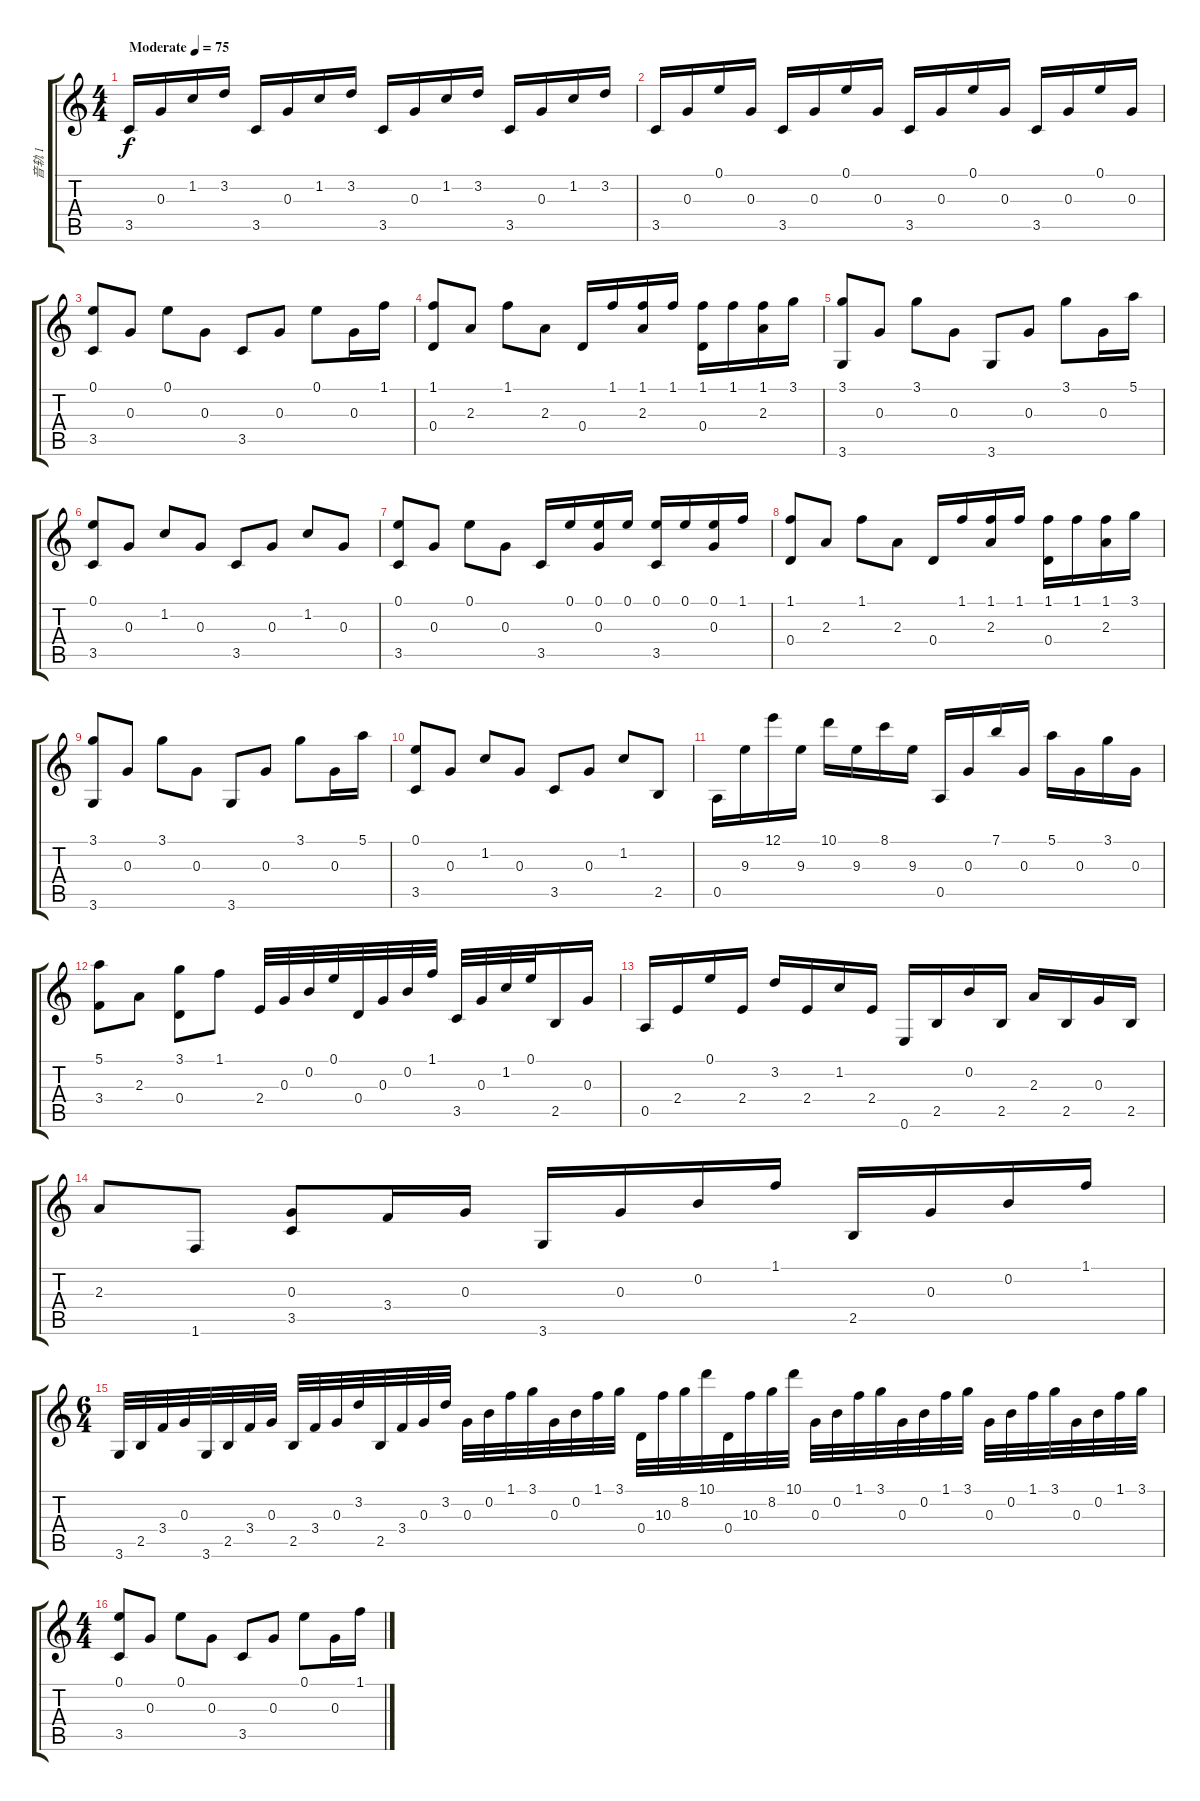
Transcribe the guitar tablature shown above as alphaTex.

\track ("音轨 1" "音轨 1") {instrument acousticguitarnylon}
\staff {score tabs}
\tuning (E4 B3 G3 D3 A2 E2) {hide}
\ts (4 4)
\tempo (75 "Moderate")
\clef g2
\ks c
3.5.16{dy f instrument acousticguitarnylon} 0.3.16 1.2.16 3.2.16 3.5.16 0.3.16 1.2.16 3.2.16 3.5.16 0.3.16 1.2.16 3.2.16 3.5.16 0.3.16 1.2.16 3.2.16 |
3.5.16 0.3.16 0.1.16 0.3.16 3.5.16 0.3.16 0.1.16 0.3.16 3.5.16 0.3.16 0.1.16 0.3.16 3.5.16 0.3.16 0.1.16 0.3.16 |
(0.1 3.5).8 0.3.8 0.1.8 0.3.8 3.5.8 0.3.8 0.1.8 0.3.16 1.1.16 |
(1.1 0.4).8 2.3.8 1.1.8 2.3.8 0.4.16 1.1.16 (1.1 2.3).16 1.1.16 (1.1 0.4).16 1.1.16 (1.1 2.3).16 3.1.16 |
(3.1 3.6).8 0.3.8 3.1.8 0.3.8 3.6.8 0.3.8 3.1.8 0.3.16 5.1.16 |
(0.1 3.5).8 0.3.8 1.2.8 0.3.8 3.5.8 0.3.8 1.2.8 0.3.8 |
(0.1 3.5).8 0.3.8 0.1.8 0.3.8 3.5.16 0.1.16 (0.1 0.3).16 0.1.16 (0.1 3.5).16 0.1.16 (0.1 0.3).16 1.1.16 |
(1.1 0.4).8 2.3.8 1.1.8 2.3.8 0.4.16 1.1.16 (1.1 2.3).16 1.1.16 (1.1 0.4).16 1.1.16 (1.1 2.3).16 3.1.16 |
(3.1 3.6).8 0.3.8 3.1.8 0.3.8 3.6.8 0.3.8 3.1.8 0.3.16 5.1.16 |
(0.1 3.5).8 0.3.8 1.2.8 0.3.8 3.5.8 0.3.8 1.2.8 2.5.8 |
0.5.16 9.3.16 12.1.16 9.3.16 10.1.16 9.3.16 8.1.16 9.3.16 0.5.16 0.3.16 7.1.16 0.3.16 5.1.16 0.3.16 3.1.16 0.3.16 |
(5.1 3.4).8 2.3.8 (3.1 0.4).8 1.1.8 2.4.32 0.3.32 0.2.32 0.1.32 0.4.32 0.3.32 0.2.32 1.1.32 3.5.32 0.3.32 1.2.32 0.1.32 2.5.16 0.3.16 |
0.5.16 2.4.16 0.1.16 2.4.16 3.2.16 2.4.16 1.2.16 2.4.16 0.6.16 2.5.16 0.2.16 2.5.16 2.3.16 2.5.16 0.3.16 2.5.16 |
2.3.8 1.6.8 (0.3 3.5).8 3.4.16 0.3.16 3.6.16 0.3.16 0.2.16 1.1.16 2.5.16 0.3.16 0.2.16 1.1.16 |
\ts (6 4)
3.6.32 2.5.32 3.4.32 0.3.32 3.6.32 2.5.32 3.4.32 0.3.32 2.5.32 3.4.32 0.3.32 3.2.32 2.5.32 3.4.32 0.3.32 3.2.32 0.3.32 0.2.32 1.1.32 3.1.32 0.3.32 0.2.32 1.1.32 3.1.32 0.4.32 10.3.32 8.2.32 10.1.32 0.4.32 10.3.32 8.2.32 10.1.32 0.3.32 0.2.32 1.1.32 3.1.32 0.3.32 0.2.32 1.1.32 3.1.32 0.3.32 0.2.32 1.1.32 3.1.32 0.3.32 0.2.32 1.1.32 3.1.32 |
\ts (4 4)
(0.1 3.5).8 0.3.8 0.1.8 0.3.8 3.5.8 0.3.8 0.1.8 0.3.16 1.1.16
